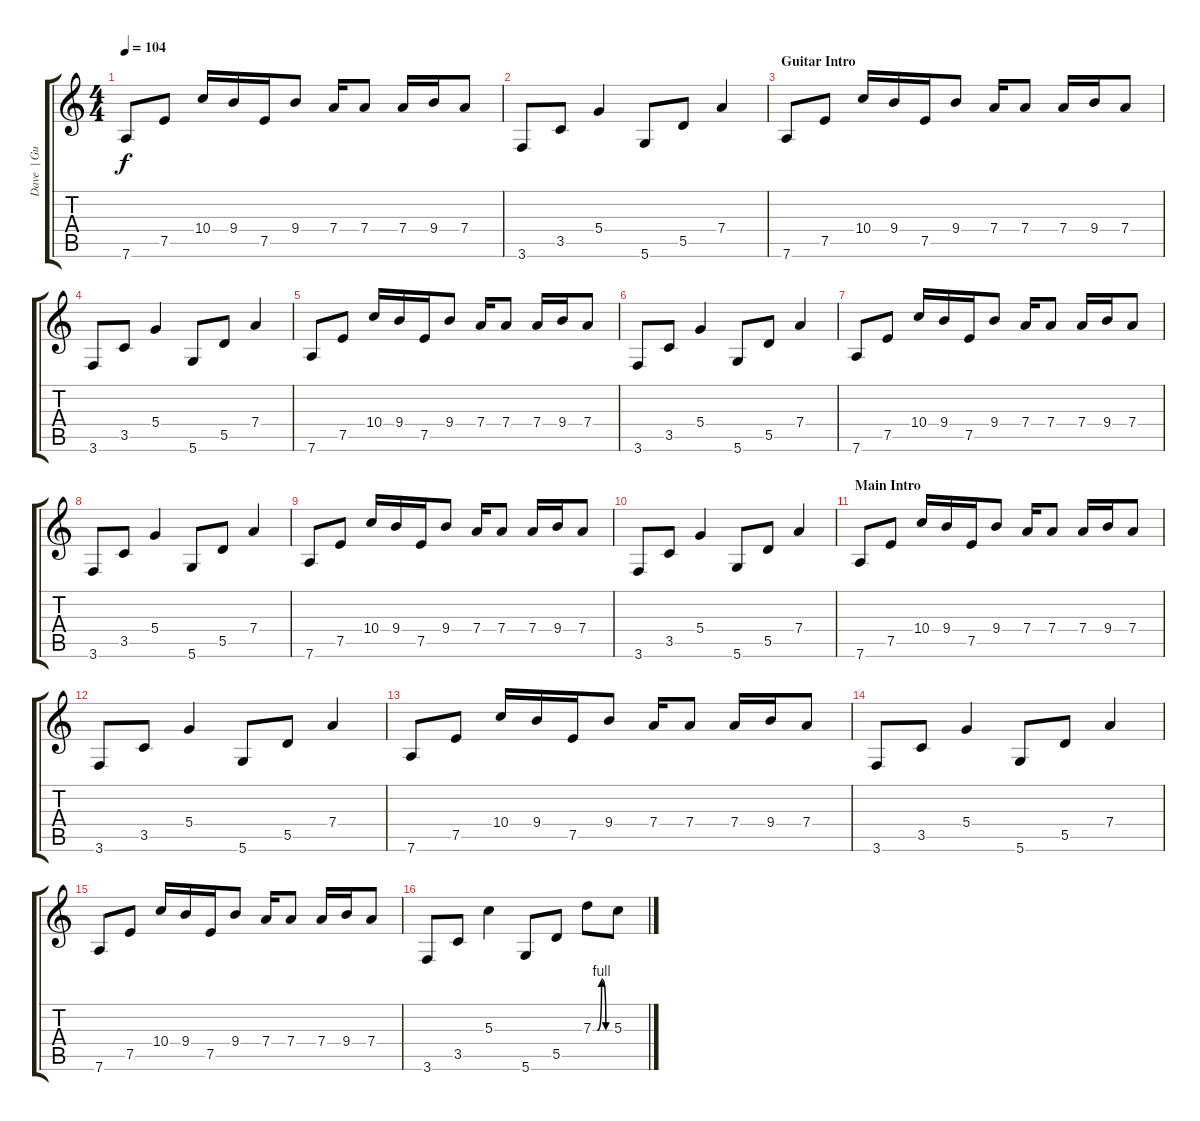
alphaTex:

\track ("Dave  | Guitar 1" "Dave  | Gu") {instrument distortionguitar}
\staff {score tabs}
\tuning (E4 B3 G3 D3 A2 D2) {hide}
\ts (4 4)
\tempo 104
\clef g2
\ks c
7.6.8{dy f instrument electricguitarjazz} 7.5.8 10.4.16 9.4.16 7.5.16 9.4.8 7.4.16 7.4.8 7.4.16 9.4.16 7.4.8 |
3.6.8 3.5.8 5.4.4 5.6.8 5.5.8 7.4.4 |
\section ("" "Guitar Intro")
7.6.8 7.5.8 10.4.16 9.4.16 7.5.16 9.4.8 7.4.16 7.4.8 7.4.16 9.4.16 7.4.8 |
3.6.8 3.5.8 5.4.4 5.6.8 5.5.8 7.4.4 |
7.6.8 7.5.8 10.4.16 9.4.16 7.5.16 9.4.8 7.4.16 7.4.8 7.4.16 9.4.16 7.4.8 |
3.6.8 3.5.8 5.4.4 5.6.8 5.5.8 7.4.4 |
7.6.8 7.5.8 10.4.16 9.4.16 7.5.16 9.4.8 7.4.16 7.4.8 7.4.16 9.4.16 7.4.8 |
3.6.8 3.5.8 5.4.4 5.6.8 5.5.8 7.4.4 |
7.6.8 7.5.8 10.4.16 9.4.16 7.5.16 9.4.8 7.4.16 7.4.8 7.4.16 9.4.16 7.4.8 |
3.6.8 3.5.8 5.4.4 5.6.8 5.5.8 7.4.4 |
\section ("" "Main Intro")
7.6.8{instrument distortionguitar} 7.5.8 10.4.16 9.4.16 7.5.16 9.4.8 7.4.16 7.4.8 7.4.16 9.4.16 7.4.8 |
3.6.8 3.5.8 5.4.4 5.6.8 5.5.8 7.4.4 |
7.6.8 7.5.8 10.4.16 9.4.16 7.5.16 9.4.8 7.4.16 7.4.8 7.4.16 9.4.16 7.4.8 |
3.6.8 3.5.8 5.4.4 5.6.8 5.5.8 7.4.4 |
7.6.8 7.5.8 10.4.16 9.4.16 7.5.16 9.4.8 7.4.16 7.4.8 7.4.16 9.4.16 7.4.8 |
3.6.8 3.5.8 5.3.4 5.6.8 5.5.8 7.3{be (custom 0 0 15 0 30 4 45 0 60 0)}.8 5.3.8
